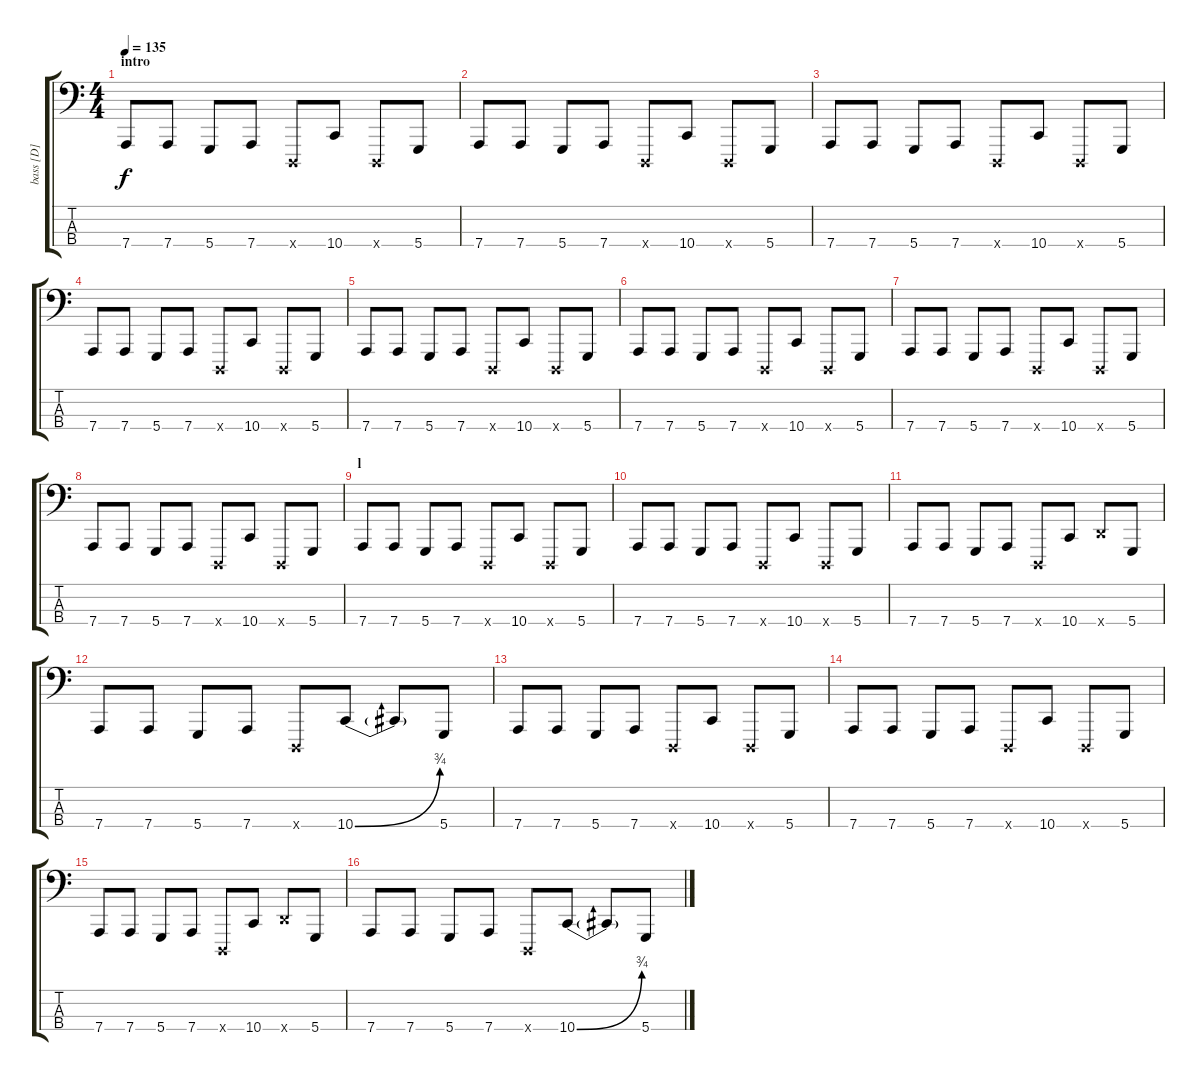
\track ("bass [D]" "bass [D]") {instrument lead8bassandlead}
\staff {score tabs}
\tuning (G2 D2 A1 D1) {hide}
\ts (4 4)
\section ("" "intro")
\tempo 135
\clef f4
\ks c
7.4.8{dy f volume 2 instrument lead8bassandlead} 7.4.8 5.4.8 7.4.8 0.4{x}.8 10.4.8 0.4{x}.8 5.4.8 |
7.4.8{volume 16} 7.4.8 5.4.8 7.4.8 0.4{x}.8 10.4.8 0.4{x}.8 5.4.8 |
7.4.8 7.4.8 5.4.8 7.4.8 0.4{x}.8 10.4.8 0.4{x}.8 5.4.8 |
7.4.8 7.4.8 5.4.8 7.4.8 0.4{x}.8 10.4.8 0.4{x}.8 5.4.8 |
7.4.8 7.4.8 5.4.8 7.4.8 0.4{x}.8 10.4.8 0.4{x}.8 5.4.8 |
7.4.8 7.4.8 5.4.8 7.4.8 0.4{x}.8 10.4.8 0.4{x}.8 5.4.8 |
7.4.8 7.4.8 5.4.8 7.4.8 0.4{x}.8 10.4.8 0.4{x}.8 5.4.8 |
7.4.8 7.4.8 5.4.8 7.4.8 0.4{x}.8 10.4.8 0.4{x}.8 5.4.8 |
\section ("" "l")
7.4.8{volume 16} 7.4.8 5.4.8 7.4.8 0.4{x}.8 10.4.8 0.4{x}.8 5.4.8 |
7.4.8 7.4.8 5.4.8 7.4.8 0.4{x}.8 10.4.8 0.4{x}.8 5.4.8 |
7.4.8 7.4.8 5.4.8 7.4.8 0.4{x}.8 10.4.8 12.4{x}.8 5.4.8 |
7.4.8 7.4.8 5.4.8 7.4.8 0.4{x}.8 10.4{be (bend 0 0 60 3)}.8 10.4{t}.8 5.4.8 |
7.4.8 7.4.8 5.4.8 7.4.8 0.4{x}.8 10.4.8 0.4{x}.8 5.4.8 |
7.4.8 7.4.8 5.4.8 7.4.8 0.4{x}.8 10.4.8 0.4{x}.8 5.4.8 |
7.4.8 7.4.8 5.4.8 7.4.8 0.4{x}.8 10.4.8 12.4{x}.8 5.4.8 |
7.4.8 7.4.8 5.4.8 7.4.8 0.4{x}.8 10.4{be (bend 0 0 60 3)}.8 10.4{t}.8 5.4.8
